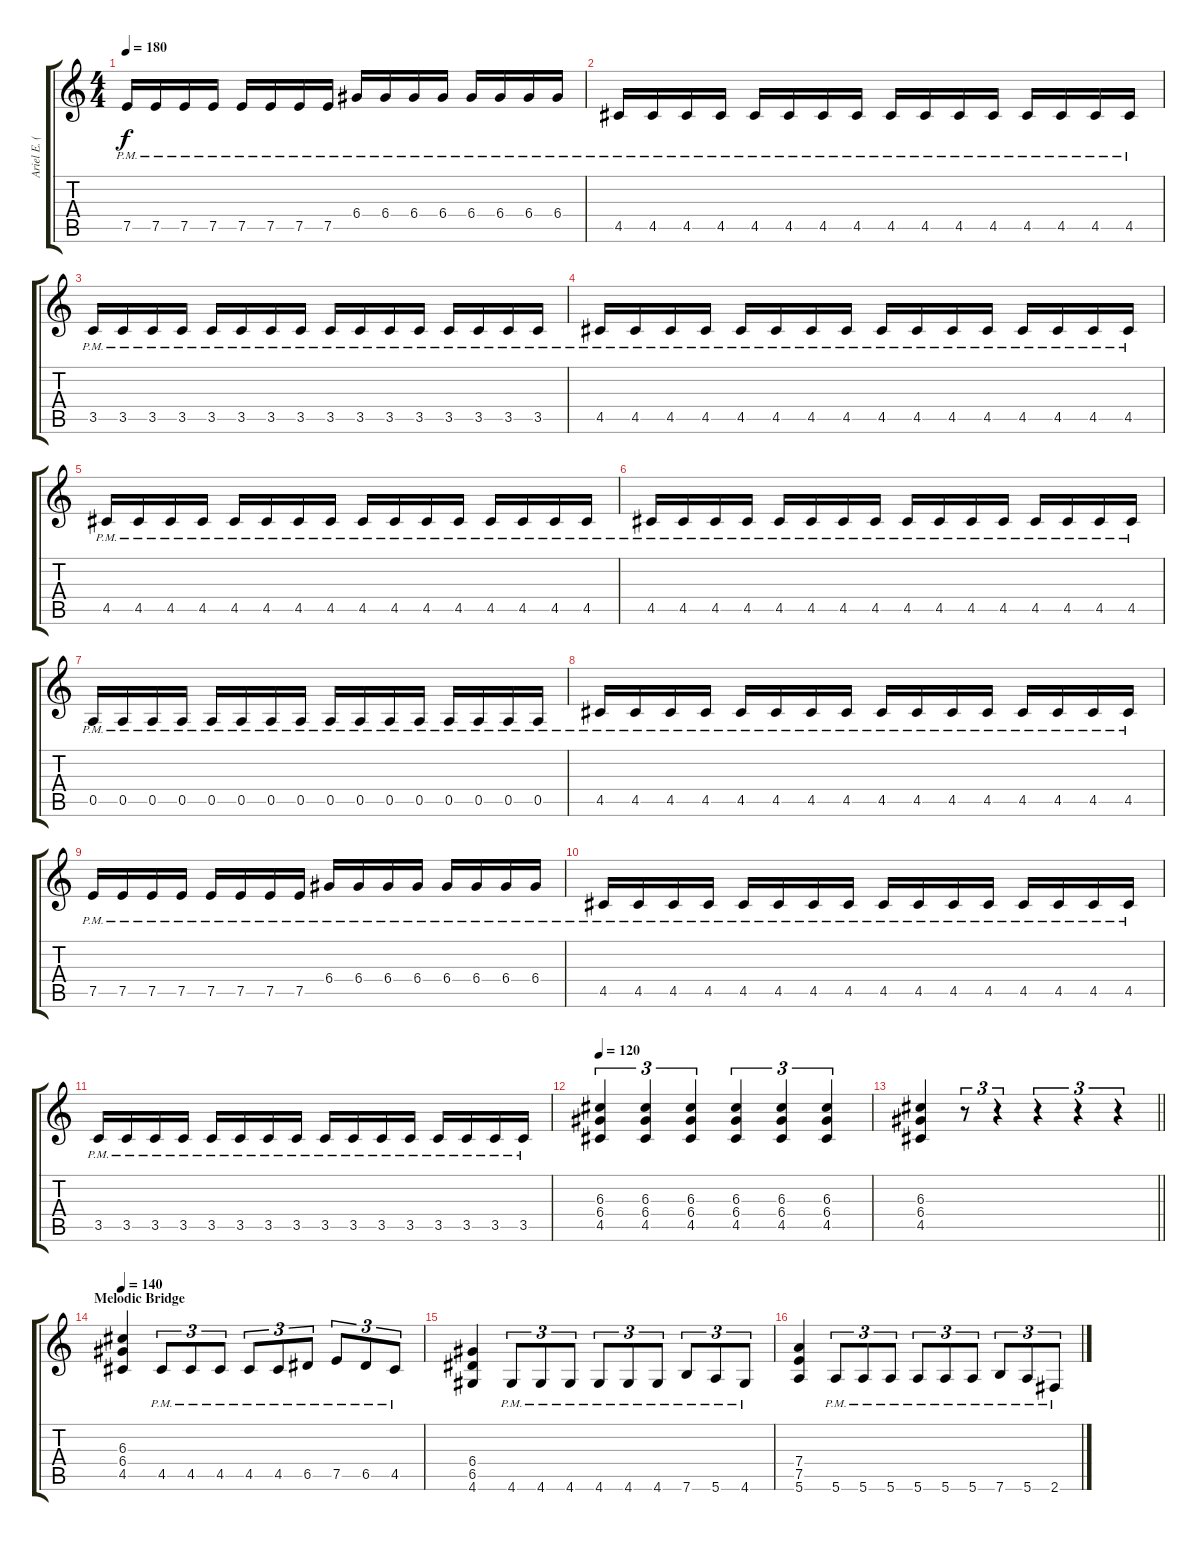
\track ("Ariel E. (Lead Guitar)" "Ariel E. (") {instrument overdrivenguitar}
\staff {score tabs}
\tuning (E4 B3 G3 D3 A2 E2) {hide}
\ts (4 4)
\tempo 180
\clef g2
\ks c
7.5{pm}.16{dy f} 7.5{pm}.16 7.5{pm}.16 7.5{pm}.16 7.5{pm}.16 7.5{pm}.16 7.5{pm}.16 7.5{pm}.16 6.4{pm}.16 6.4{pm}.16 6.4{pm}.16 6.4{pm}.16 6.4{pm}.16 6.4{pm}.16 6.4{pm}.16 6.4{pm}.16 |
4.5{pm}.16 4.5{pm}.16 4.5{pm}.16 4.5{pm}.16 4.5{pm}.16 4.5{pm}.16 4.5{pm}.16 4.5{pm}.16 4.5{pm}.16 4.5{pm}.16 4.5{pm}.16 4.5{pm}.16 4.5{pm}.16 4.5{pm}.16 4.5{pm}.16 4.5{pm}.16 |
3.5{pm}.16 3.5{pm}.16 3.5{pm}.16 3.5{pm}.16 3.5{pm}.16 3.5{pm}.16 3.5{pm}.16 3.5{pm}.16 3.5{pm}.16 3.5{pm}.16 3.5{pm}.16 3.5{pm}.16 3.5{pm}.16 3.5{pm}.16 3.5{pm}.16 3.5{pm}.16 |
4.5{pm}.16 4.5{pm}.16 4.5{pm}.16 4.5{pm}.16 4.5{pm}.16 4.5{pm}.16 4.5{pm}.16 4.5{pm}.16 4.5{pm}.16 4.5{pm}.16 4.5{pm}.16 4.5{pm}.16 4.5{pm}.16 4.5{pm}.16 4.5{pm}.16 4.5{pm}.16 |
4.5{pm}.16 4.5{pm}.16 4.5{pm}.16 4.5{pm}.16 4.5{pm}.16 4.5{pm}.16 4.5{pm}.16 4.5{pm}.16 4.5{pm}.16 4.5{pm}.16 4.5{pm}.16 4.5{pm}.16 4.5{pm}.16 4.5{pm}.16 4.5{pm}.16 4.5{pm}.16 |
4.5{pm}.16 4.5{pm}.16 4.5{pm}.16 4.5{pm}.16 4.5{pm}.16 4.5{pm}.16 4.5{pm}.16 4.5{pm}.16 4.5{pm}.16 4.5{pm}.16 4.5{pm}.16 4.5{pm}.16 4.5{pm}.16 4.5{pm}.16 4.5{pm}.16 4.5{pm}.16 |
0.5{pm}.16 0.5{pm}.16 0.5{pm}.16 0.5{pm}.16 0.5{pm}.16 0.5{pm}.16 0.5{pm}.16 0.5{pm}.16 0.5{pm}.16 0.5{pm}.16 0.5{pm}.16 0.5{pm}.16 0.5{pm}.16 0.5{pm}.16 0.5{pm}.16 0.5{pm}.16 |
4.5{pm}.16 4.5{pm}.16 4.5{pm}.16 4.5{pm}.16 4.5{pm}.16 4.5{pm}.16 4.5{pm}.16 4.5{pm}.16 4.5{pm}.16 4.5{pm}.16 4.5{pm}.16 4.5{pm}.16 4.5{pm}.16 4.5{pm}.16 4.5{pm}.16 4.5{pm}.16 |
7.5{pm}.16 7.5{pm}.16 7.5{pm}.16 7.5{pm}.16 7.5{pm}.16 7.5{pm}.16 7.5{pm}.16 7.5{pm}.16 6.4{pm}.16 6.4{pm}.16 6.4{pm}.16 6.4{pm}.16 6.4{pm}.16 6.4{pm}.16 6.4{pm}.16 6.4{pm}.16 |
4.5{pm}.16 4.5{pm}.16 4.5{pm}.16 4.5{pm}.16 4.5{pm}.16 4.5{pm}.16 4.5{pm}.16 4.5{pm}.16 4.5{pm}.16 4.5{pm}.16 4.5{pm}.16 4.5{pm}.16 4.5{pm}.16 4.5{pm}.16 4.5{pm}.16 4.5{pm}.16 |
3.5{pm}.16 3.5{pm}.16 3.5{pm}.16 3.5{pm}.16 3.5{pm}.16 3.5{pm}.16 3.5{pm}.16 3.5{pm}.16 3.5{pm}.16 3.5{pm}.16 3.5{pm}.16 3.5{pm}.16 3.5{pm}.16 3.5{pm}.16 3.5{pm}.16 3.5{pm}.16 |
\tempo 120
(6.3 6.4 4.5).4{tu (3 2)} (6.3 6.4 4.5).4{tu (3 2)} (6.3 6.4 4.5).4{tu (3 2)} (6.3 6.4 4.5).4{tu (3 2)} (6.3 6.4 4.5).4{tu (3 2)} (6.3 6.4 4.5).4{tu (3 2)} |
\barLineRight lightlight
(6.3 6.4 4.5).4 r.8{tu (3 2)} r.4{tu (3 2)} r.4{tu (3 2)} r.4{tu (3 2)} r.4{tu (3 2)} |
\section ("" "Melodic Bridge")
\tempo 140
(6.3 6.4 4.5).4 4.5{pm}.8{tu (3 2)} 4.5{pm}.8{tu (3 2)} 4.5{pm}.8{tu (3 2)} 4.5{pm}.8{tu (3 2)} 4.5{pm}.8{tu (3 2)} 6.5{pm}.8{tu (3 2)} 7.5{pm}.8{tu (3 2)} 6.5{pm}.8{tu (3 2)} 4.5{pm}.8{tu (3 2)} |
(6.4 6.5 4.6).4 4.6{pm}.8{tu (3 2)} 4.6{pm}.8{tu (3 2)} 4.6{pm}.8{tu (3 2)} 4.6{pm}.8{tu (3 2)} 4.6{pm}.8{tu (3 2)} 4.6{pm}.8{tu (3 2)} 7.6{pm}.8{tu (3 2)} 5.6{pm}.8{tu (3 2)} 4.6{pm}.8{tu (3 2)} |
(7.4 7.5 5.6).4 5.6{pm}.8{tu (3 2)} 5.6{pm}.8{tu (3 2)} 5.6{pm}.8{tu (3 2)} 5.6{pm}.8{tu (3 2)} 5.6{pm}.8{tu (3 2)} 5.6{pm}.8{tu (3 2)} 7.6{pm}.8{tu (3 2)} 5.6{pm}.8{tu (3 2)} 2.6{pm}.8{tu (3 2)}
